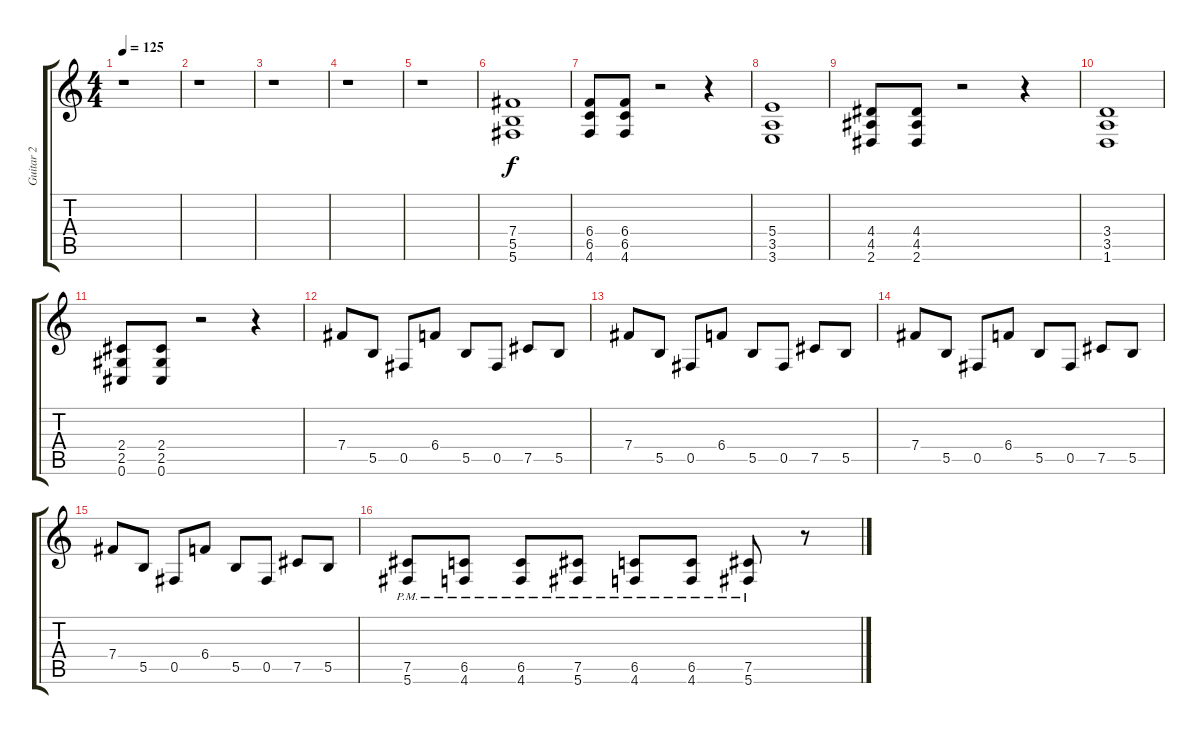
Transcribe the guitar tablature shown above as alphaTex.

\track ("Guitar 2" "Guitar 2") {instrument distortionguitar}
\staff {score tabs}
\tuning (Db4 Ab3 E3 B2 Gb2 Db2) {hide}
\ts (4 4)
\tempo 125
\clef g2
\ks c
r.1{dy f instrument distortionguitar} |
r.1 |
r.1 |
r.1 |
r.1 |
(7.4 5.5 5.6).1 |
(6.4 6.5 4.6).8 (6.4 6.5 4.6).8 r.2 r.4 |
(5.4 3.5 3.6).1 |
(4.4 4.5 2.6).8 (4.4 4.5 2.6).8 r.2 r.4 |
(3.4 3.5 1.6).1 |
(2.4 2.5 0.6).8 (2.4 2.5 0.6).8 r.2 r.4 |
7.4.8 5.5.8 0.5.8 6.4.8 5.5.8 0.5.8 7.5.8 5.5.8 |
7.4.8 5.5.8 0.5.8 6.4.8 5.5.8 0.5.8 7.5.8 5.5.8 |
7.4.8 5.5.8 0.5.8 6.4.8 5.5.8 0.5.8 7.5.8 5.5.8 |
7.4.8 5.5.8 0.5.8 6.4.8 5.5.8 0.5.8 7.5.8 5.5.8 |
(7.5 5.6{pm}).8 (6.5 4.6{pm}).8 (6.5 4.6{pm}).8 (7.5 5.6{pm}).8 (6.5 4.6{pm}).8 (6.5 4.6{pm}).8 (7.5 5.6{pm}).8 r.8
